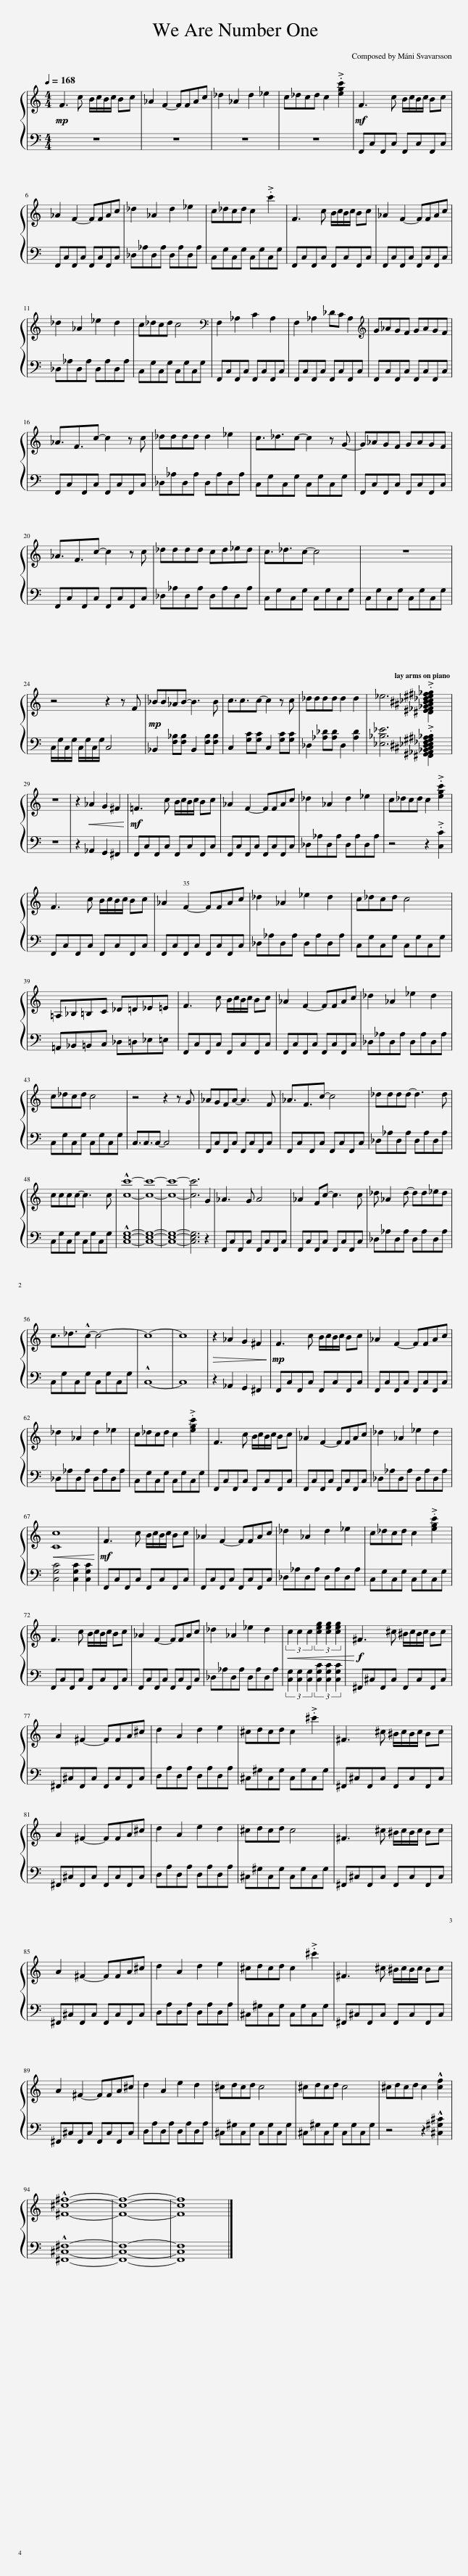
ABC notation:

X:1
%%score { 1 | 2 }
L:1/8
Q:1/4=168
M:4/4
I:linebreak $
K:C
V:1 treble
V:2 bass
V:1
!mp! F3 c B/c/B/c/ Bc | _A2 F2- FFAc | _d2 _A2 d2 _e2 | c_dcd c2 .[egc']2 |!mf! F3 c B/c/B/c/ Bc |$ %5
 _A2 F2- FFAc | _d2 _A2 d2 _e2 | c_dcd c2 .c'2 | F3 c B/c/B/c/ Bc | _A2 F2- FFAc |$ %10
 _d2 _A2 _e2 d2 | c_dcd c4 |[K:bass] F,2 _A,2 C2 A,2 | F,2 _A,2 _DC A,2 |[K:treble] G_AGF GAGF |$ %15
 _A3/2F3/2c- c2 z c | _dddd d2 _e2 | c3/2_d3/2c- c2 z G- | G_AGF GAGF |$ _A3/2F3/2c- c2 z c | %20
 _dddd cd_ed | c3/2_d3/2c- c4 | z8 |$ z4 z2 z F |!mp! _BB_AB- B3 B | %25
 c3/2c3/2c- c2 z c | _dddd d2 d2 | _e6 .[^D^E_F_G^A^B_c_d^e^f_g]2 |$ z8 | z2!<(! _A2 G2 ^F2!<)! | %30
!mf! =F3 c B/c/B/c/ Bc | _A2 F2- FFAc | _d2 _A2 d2 _e2 | c_dcd c2 .[egc']2 |$ F3 c B/c/B/c/ Bc | %35
 _A2 F2- FFAc | _d2 _A2 _e2 d2 | c_dcd c4 |$ =A,_B,=B,C _D=D_E=E | F3 c B/c/B/c/ Bc | %40
 _A2 F2- FFAc | _d2 _A2 _e2 d2 |$ c_dcd c4 | z4 z2 z G | _AGFA- A3 F | %45
 _A3/2F3/2c- c4 | _dddd- d3 d |$ cccc- c3 c | !^![cc']8- | [cc']8- | %50
 [cc']8- | [cc']6 G2 | _A3 G A4 | _A2 Fc- c3 c | _d _A2 d- dd_ed |$ %55
 c3/2_d3/2!^!c- c4- | c8- | c8 |!>(! z2 _A2 G2 ^F2!>)! |!mp! F3 c B/c/B/c/ Bc | %60
 _A2 F2- FFAc |$ _d2 _A2 d2 _e2 | c_dcd c2 .[egc']2 | F3 c B/c/B/c/ Bc | _A2 F2- FFAc | %65
 _d2 _A2 _e2 d2 |$!<(! [Cc]8!<)! |!mf! F3 c B/c/B/c/ Bc | _A2 F2- FFAc | _d2 _A2 d2 _e2 | %70
 c_dcd c2 .[egc']2 |$ F3 c B/c/B/c/ Bc | _A2 F2- FFAc | _d2 _A2 _e2 d2 |!<(! (3c2 c2 c2 (3[ceg]2 [ceg]2 [ceg]2!<)! | %75
[K:C]!f! ^F3 ^c ^B/c/B/c/ Bc |$ A2 ^F2- FFA^c | d2 A2 d2 e2 | ^cdcd c2 .^c'2 | ^F3 ^c ^B/c/B/c/ Bc |$ %80
 A2 ^F2- FFA^c | d2 A2 e2 d2 | ^cdcd c4 | ^F3 ^c ^B/c/B/c/ Bc |$ A2 ^F2- FFA^c | %85
 d2 A2 d2 e2 | ^cdcd c2 .^c'2 | ^F3 ^c ^B/c/B/c/ Bc |$ A2 ^F2- FFA^c | d2 A2 e2 d2 | %90
 ^cdcd c4 | ^cdcd c4 | ^cdcd c2 !^![cf]2 |$ !^![^F^c^f]8- | [Fcf]8- | %95
 [Fcf]8 |] %96
V:2
 z8 | z8 | z8 | z8 | F,,C,F,,C, F,,C,F,,C, |$ %5
 F,,C,F,,C, F,,C,F,,C, | _D,_A,D,A, D,A,D,A, | C,G,C,G, C,G,C,G, | F,,C,F,,C, F,,C,F,,C, | F,,C,F,,C, F,,C,F,,C, |$ %10
 _D,_A,D,A, D,A,D,A, | C,G,C,G, C,G,C,G, | F,,C,F,,C, F,,C,F,,C, | F,,C,F,,C, F,,C,F,,C, | F,,C,F,,C, F,,C,F,,C, |$ %15
 F,,C,F,,C, F,,C,F,,C, | _D,_A,D,A, D,A,D,A, | C,G,C,G, C,G,C,G, | F,,C,F,,C, F,,C,F,,C, |$ F,,C,F,,C, F,,C,F,,C, | %20
 _D,_A,D,A, D,A,D,A, | C,G,C,G, C,G,C,G, | C,G,C,G, C,G,C,G, |$ C,/G,/C,/G,/ C,/G,/C,/G,/ C,4 | _B,,2 [F,_B,][F,B,] B,,2 [F,B,][F,B,] | %25
 C,2 [G,C][G,C] C,2 [G,C][G,C] | _D,2 [_A,_D][A,D] D,2 [A,D]2 | [_E,_B,_E]6 .[^F,,^G,,_A,,_B,,^C,^D,_E,_F,^G,^A,_B,]2 |$ z8 | z2 _A,,2 G,,2 ^F,,2 | %30
 F,,C,F,,C, F,,C,F,,C, | F,,C,F,,C, F,,C,F,,C, | _D,_A,D,A, D,A,D,A, | z4 z2 .[C,C]2 |$ F,,C,F,,C, F,,C,F,,C, | %35
 F,,C,F,,C, F,,C,F,,C, | _D,_A,D,A, D,A,D,A, | C,G,C,G, C,G,C,G, |$ =A,,_B,,=B,,C, _D,=D,_E,=E, | F,,C,F,,C, F,,C,F,,C, | %40
 F,,C,F,,C, F,,C,F,,C, | _D,_A,D,A, D,A,D,A, |$ C,G,C,G, C,G,C,G, | C,3/2C,3/2C,- C,4 | F,,C,F,,C, F,,C,F,,C, | %45
 F,,C,F,,C, F,,C,F,,C, | _D,_A,D,A, D,A,D,A, |$ C,G,C,G, C,G,C,G, | !^![C,E,G,]8- | [C,E,G,]8- | %50
 [C,E,G,]8- | [C,E,G,]6 z2 | F,,C,F,,C, F,,C,F,,C, | F,,C,F,,C, F,,C,F,,C, | _D,_A,D,A, D,A,D,A, |$ %55
 C,G,C,G, C,G,C,G, | !^!C,8- | C,8 | z2 _A,,2 G,,2 ^F,,2 | F,,C,F,,C, F,,C,F,,C, | %60
 F,,C,F,,C, F,,C,F,,C, |$ _D,_A,D,A, D,A,D,A, | C,G,C,G, C,G,C,G, | F,,C,F,,C, F,,C,F,,C, | F,,C,F,,C, F,,C,F,,C, | %65
 _D,_A,D,A, D,A,D,A, |$ [C,G,C]4 [C,G,C]2 [C,G,C]2 | F,,C,F,,C, F,,C,F,,C, | F,,C,F,,C, F,,C,F,,C, | _D,_A,D,A, D,A,D,A, | %70
 C,G,C,G, C,G,C,G, |$ F,,C,F,,C, F,,C,F,,C, | F,,C,F,,C, F,,C,F,,C, | _D,_A,D,A, D,A,D,A, | (3[C,G,]2 [C,G,]2 [C,G,]2 (3[C,G,C]2 [C,G,C]2 [C,G,C]2 | %75
[K:C] ^F,,^C,F,,C, F,,C,F,,C, |$ ^F,,^C,F,,C, F,,C,F,,C, | D,A,D,A, D,A,D,A, | ^C,^G,C,G, C,G,C,G, | ^F,,^C,F,,C, F,,C,F,,C, |$ %80
 ^F,,^C,F,,C, F,,C,F,,C, | D,A,D,A, D,A,D,A, | ^C,^G,C,G, C,G,C,G, | ^F,,^C,F,,C, F,,C,F,,C, |$ ^F,,^C,F,,C, F,,C,F,,C, | %85
 D,A,D,A, D,A,D,A, | ^C,^G,C,G, C,G,C,G, | ^F,,^C,F,,C, F,,C,F,,C, |$ ^F,,^C,F,,C, F,,C,F,,C, | D,A,D,A, D,A,D,A, | %90
 ^C,^G,C,G, C,G,C,G, | ^C,^G,C,G, C,G,C,G, | z4 z2 !^![^C,^G,^C]2 |$ !^![^F,,^C,^F,]8- | [F,,C,F,]8- | %95
 [F,,C,F,]8 |] %96
